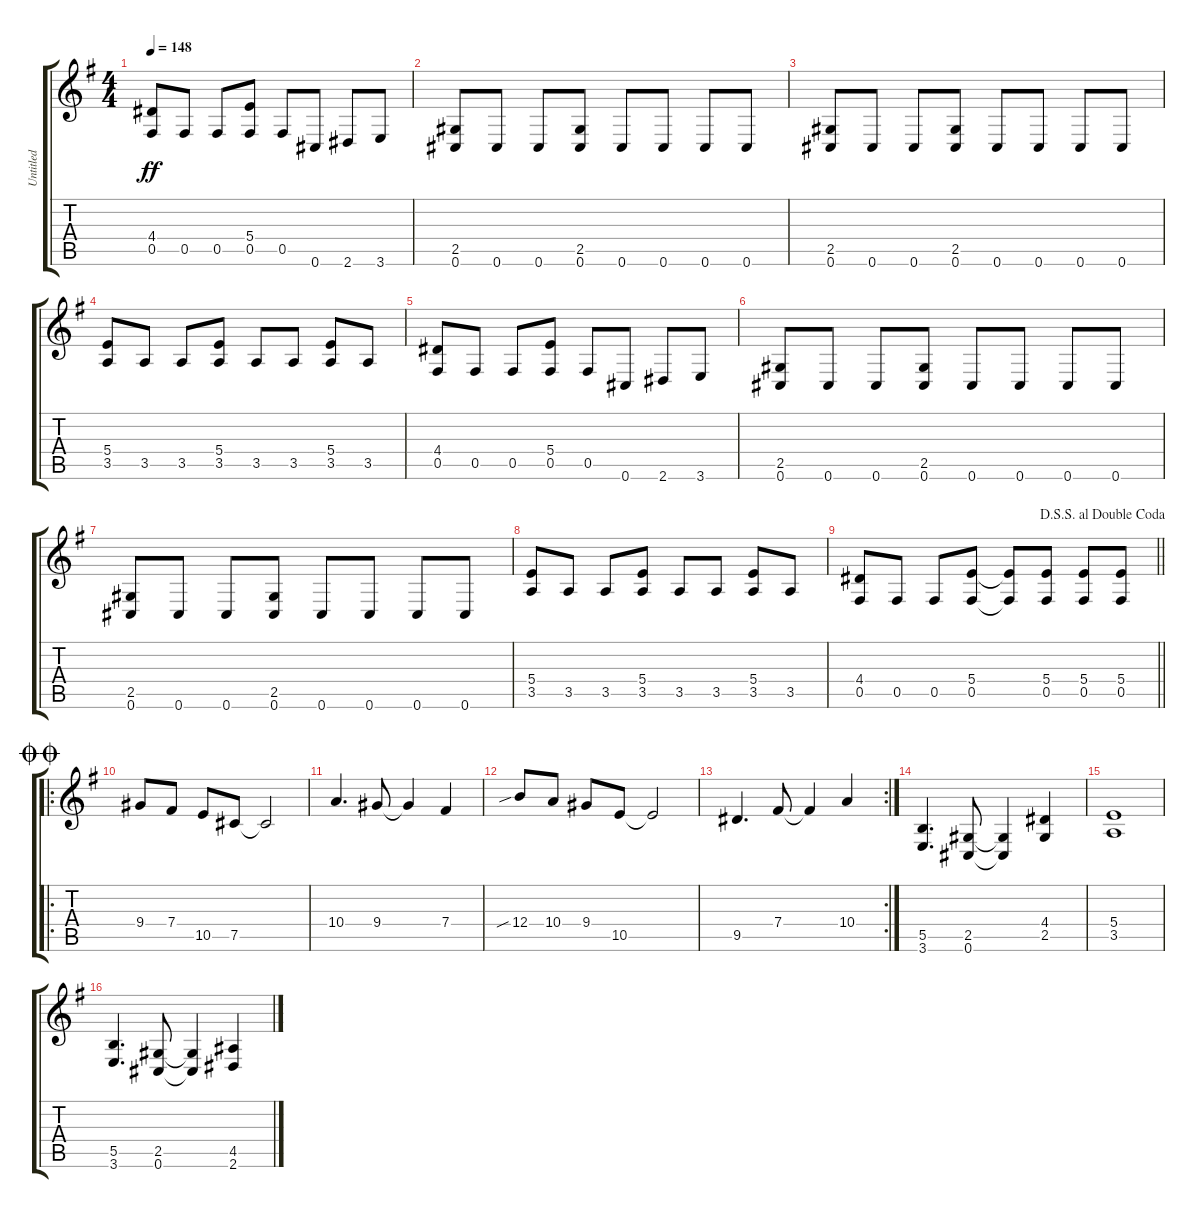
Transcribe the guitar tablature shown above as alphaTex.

\track ("Untitled" "Untitled") {instrument distortionguitar}
\staff {score tabs}
\tuning (Db4 Ab3 E3 B2 Gb2 Db2) {hide}
\ts (4 4)
\tempo 148
\clef g2
\ks g
(4.4 0.5).8{dy ff} 0.5.8 0.5.8 (5.4 0.5).8 0.5.8 0.6.8 2.6.8 3.6.8 |
(2.5 0.6).8 0.6.8 0.6.8 (2.5 0.6).8 0.6.8 0.6.8 0.6.8 0.6.8 |
(2.5 0.6).8 0.6.8 0.6.8 (2.5 0.6).8 0.6.8 0.6.8 0.6.8 0.6.8 |
(5.4 3.5).8 3.5.8 3.5.8 (5.4 3.5).8 3.5.8 3.5.8 (5.4 3.5).8 3.5.8 |
(4.4 0.5).8 0.5.8 0.5.8 (5.4 0.5).8 0.5.8 0.6.8 2.6.8 3.6.8 |
(2.5 0.6).8 0.6.8 0.6.8 (2.5 0.6).8 0.6.8 0.6.8 0.6.8 0.6.8 |
(2.5 0.6).8 0.6.8 0.6.8 (2.5 0.6).8 0.6.8 0.6.8 0.6.8 0.6.8 |
(5.4 3.5).8 3.5.8 3.5.8 (5.4 3.5).8 3.5.8 3.5.8 (5.4 3.5).8 3.5.8 |
\jump dalsegnosegnoaldoublecoda
\barLineRight lightlight
(4.4 0.5).8 0.5.8 0.5.8 (5.4 0.5).8 (5.4{t} 0.5{t}).8 (5.4 0.5).8 (5.4 0.5).8 (5.4 0.5).8 |
\ro
\jump doublecoda
9.4.8 7.4.8 10.5.8 7.5.8 7.5{t}.2 |
10.4.4{d} 9.4.8 9.4{t}.4 7.4.4 |
12.4{sib}.8 10.4.8 9.4.8 10.5.8 10.5{t}.2 |
\rc 2
9.5.4{d} 7.4.8 7.4{t}.4 10.4.4 |
(5.5 3.6).4{d} (2.5 0.6).8 (2.5{t} 0.6{t}).4 (4.4 2.5).4 |
(5.4 3.5).1 |
(5.5 3.6).4{d} (2.5 0.6).8 (2.5{t} 0.6{t}).4 (4.5 2.6).4
